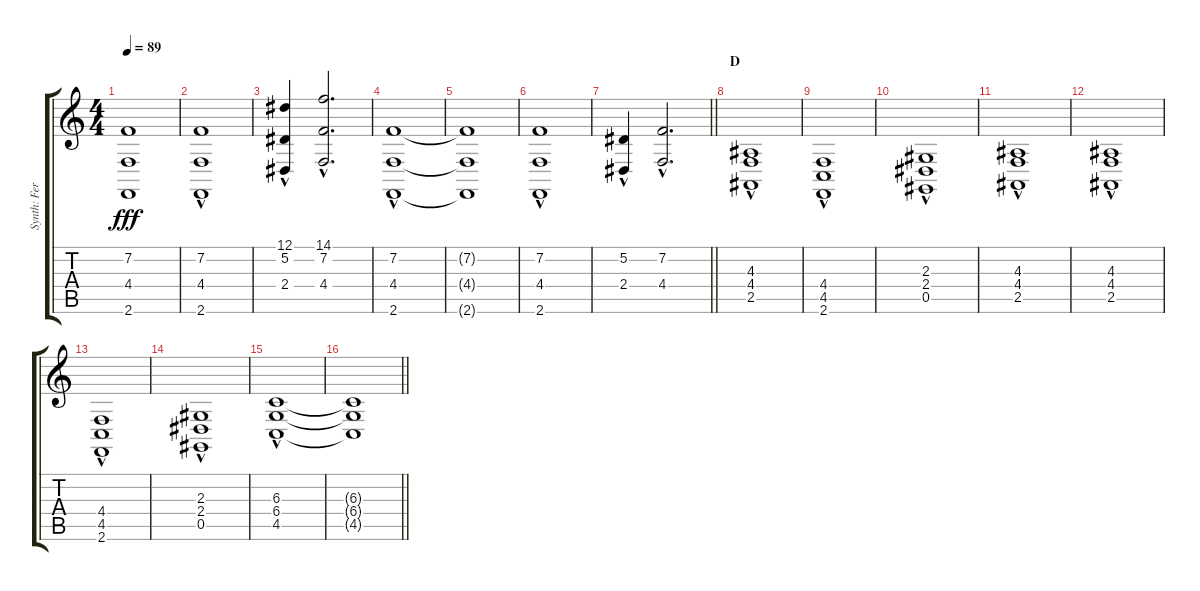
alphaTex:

\track ("Synth: Ferdy" "Synth: Fer") {instrument choiraahs}
\staff {score tabs}
\tuning (Eb4 Bb3 Gb3 Db3 Ab2 Eb2) {hide}
\ts (4 4)
\tempo 89
\clef g2
\ks c
(7.2{t} 4.4{t} 2.6{t}).1{dy fff} |
(7.2{hac} 4.4{hac} 2.6{hac}).1 |
(12.1 5.2{hac} 2.4{hac}).4 (14.1 7.2{hac} 4.4{hac}).2{d} |
(7.2{hac} 4.4{hac} 2.6{hac}).1 |
(7.2{t} 4.4{t} 2.6{t}).1 |
(7.2{hac} 4.4{hac} 2.6{hac}).1 |
\barLineRight lightlight
(5.2{hac} 2.4{hac}).4 (7.2{hac} 4.4{hac}).2{d} |
\section ("" "D")
(4.3{hac} 4.4{hac} 2.5{hac}).1 |
(4.4{hac} 4.5{hac} 2.6{hac}).1 |
(2.3{hac} 2.4{hac} 0.5{hac}).1 |
(4.3{hac} 4.4{hac} 2.5{hac}).1 |
(4.3{hac} 4.4{hac} 2.5{hac}).1 |
(4.4{hac} 4.5{hac} 2.6{hac}).1 |
(2.3{hac} 2.4{hac} 0.5{hac}).1 |
(6.3{hac} 6.4{hac} 4.5{hac}).1 |
\barLineRight lightlight
(6.3{t} 6.4{t} 4.5{t}).1
